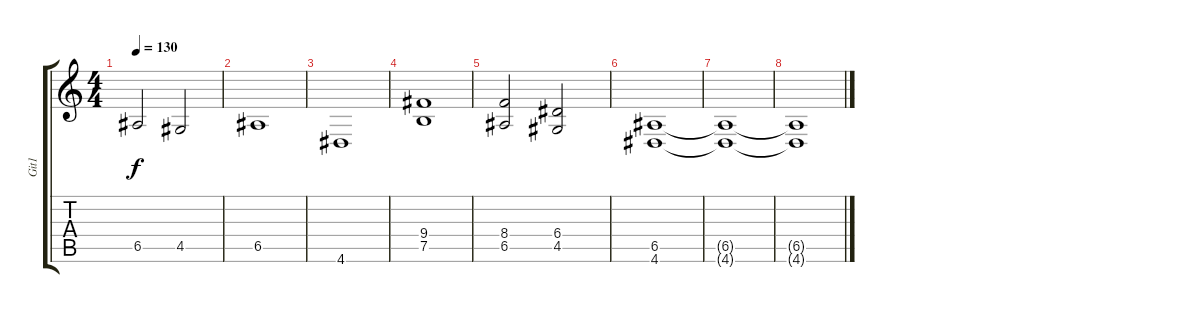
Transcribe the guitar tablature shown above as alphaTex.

\track ("Git1" "Git1") {instrument distortionguitar}
\staff {score tabs}
\tuning (B3 Gb3 D3 A2 E2 B1) {hide}
\ts (4 4)
\tempo 130
\clef g2
\ks c
6.5.2{dy f} 4.5.2 |
6.5.1 |
4.6.1 |
(9.4 7.5).1 |
(8.4 6.5).2 (6.4 4.5).2 |
(6.5 4.6).1 |
(6.5{t} 4.6{t}).1 |
(6.5{t} 4.6{t}).1{volume 0}
